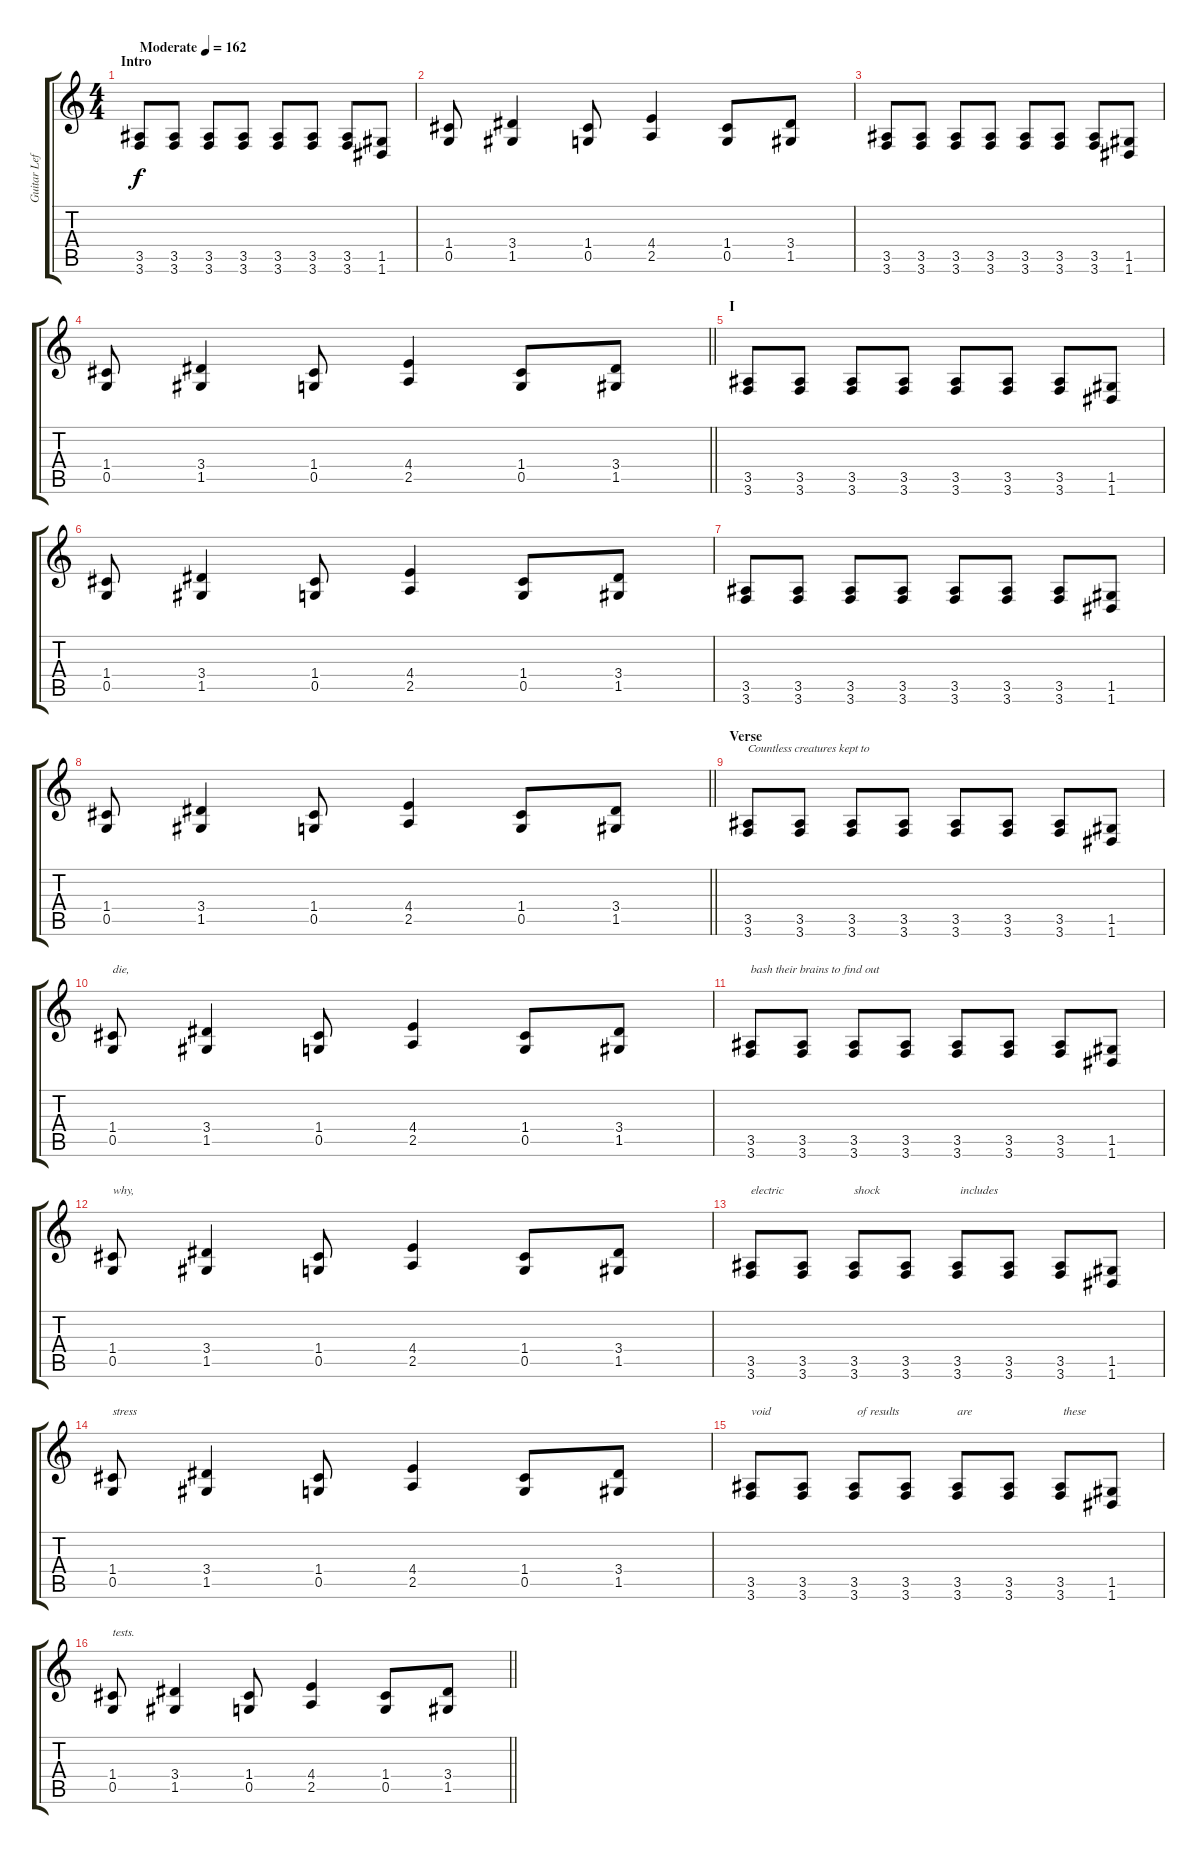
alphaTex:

\track ("Guitar Left" "Guitar Lef") {instrument distortionguitar}
\staff {score tabs}
\tuning (D4 A3 F3 C3 G2 D2) {hide}
\ts (4 4)
\section ("" "Intro")
\tempo (162 "Moderate")
\clef g2
\ks c
(3.5 3.6).8{dy f instrument distortionguitar} (3.5 3.6).8 (3.5 3.6).8 (3.5 3.6).8 (3.5 3.6).8 (3.5 3.6).8 (3.5 3.6).8 (1.5 1.6).8 |
(1.4 0.5).8 (3.4 1.5).4 (1.4 0.5).8 (4.4 2.5).4 (1.4 0.5).8 (3.4 1.5).8 |
(3.5 3.6).8 (3.5 3.6).8 (3.5 3.6).8 (3.5 3.6).8 (3.5 3.6).8 (3.5 3.6).8 (3.5 3.6).8 (1.5 1.6).8 |
\barLineRight lightlight
(1.4 0.5).8 (3.4 1.5).4 (1.4 0.5).8 (4.4 2.5).4 (1.4 0.5).8 (3.4 1.5).8 |
\section ("" "I")
(3.5 3.6).8 (3.5 3.6).8 (3.5 3.6).8 (3.5 3.6).8 (3.5 3.6).8 (3.5 3.6).8 (3.5 3.6).8 (1.5 1.6).8 |
(1.4 0.5).8 (3.4 1.5).4 (1.4 0.5).8 (4.4 2.5).4 (1.4 0.5).8 (3.4 1.5).8 |
(3.5 3.6).8 (3.5 3.6).8 (3.5 3.6).8 (3.5 3.6).8 (3.5 3.6).8 (3.5 3.6).8 (3.5 3.6).8 (1.5 1.6).8 |
\barLineRight lightlight
(1.4 0.5).8 (3.4 1.5).4 (1.4 0.5).8 (4.4 2.5).4 (1.4 0.5).8 (3.4 1.5).8 |
\section ("" "Verse")
(3.5 3.6).8{txt "Countless creatures kept to "} (3.5 3.6).8 (3.5 3.6).8 (3.5 3.6).8 (3.5 3.6).8 (3.5 3.6).8 (3.5 3.6).8 (1.5 1.6).8 |
(1.4 0.5).8{txt "die,"} (3.4 1.5).4 (1.4 0.5).8 (4.4 2.5).4 (1.4 0.5).8 (3.4 1.5).8 |
(3.5 3.6).8{txt "bash their brains to find out "} (3.5 3.6).8 (3.5 3.6).8 (3.5 3.6).8 (3.5 3.6).8 (3.5 3.6).8 (3.5 3.6).8 (1.5 1.6).8 |
(1.4 0.5).8{txt "why,"} (3.4 1.5).4 (1.4 0.5).8 (4.4 2.5).4 (1.4 0.5).8 (3.4 1.5).8 |
(3.5 3.6).8{txt "electric "} (3.5 3.6).8 (3.5 3.6).8{txt "shock"} (3.5 3.6).8 (3.5 3.6).8{txt " includes "} (3.5 3.6).8 (3.5 3.6).8 (1.5 1.6).8 |
(1.4 0.5).8{txt "stress "} (3.4 1.5).4 (1.4 0.5).8 (4.4 2.5).4 (1.4 0.5).8 (3.4 1.5).8 |
(3.5 3.6).8{txt "void"} (3.5 3.6).8 (3.5 3.6).8{txt " of results "} (3.5 3.6).8 (3.5 3.6).8{txt "are"} (3.5 3.6).8 (3.5 3.6).8{txt " these "} (1.5 1.6).8 |
\barLineRight lightlight
(1.4 0.5).8{txt "tests."} (3.4 1.5).4 (1.4 0.5).8 (4.4 2.5).4 (1.4 0.5).8 (3.4 1.5).8
